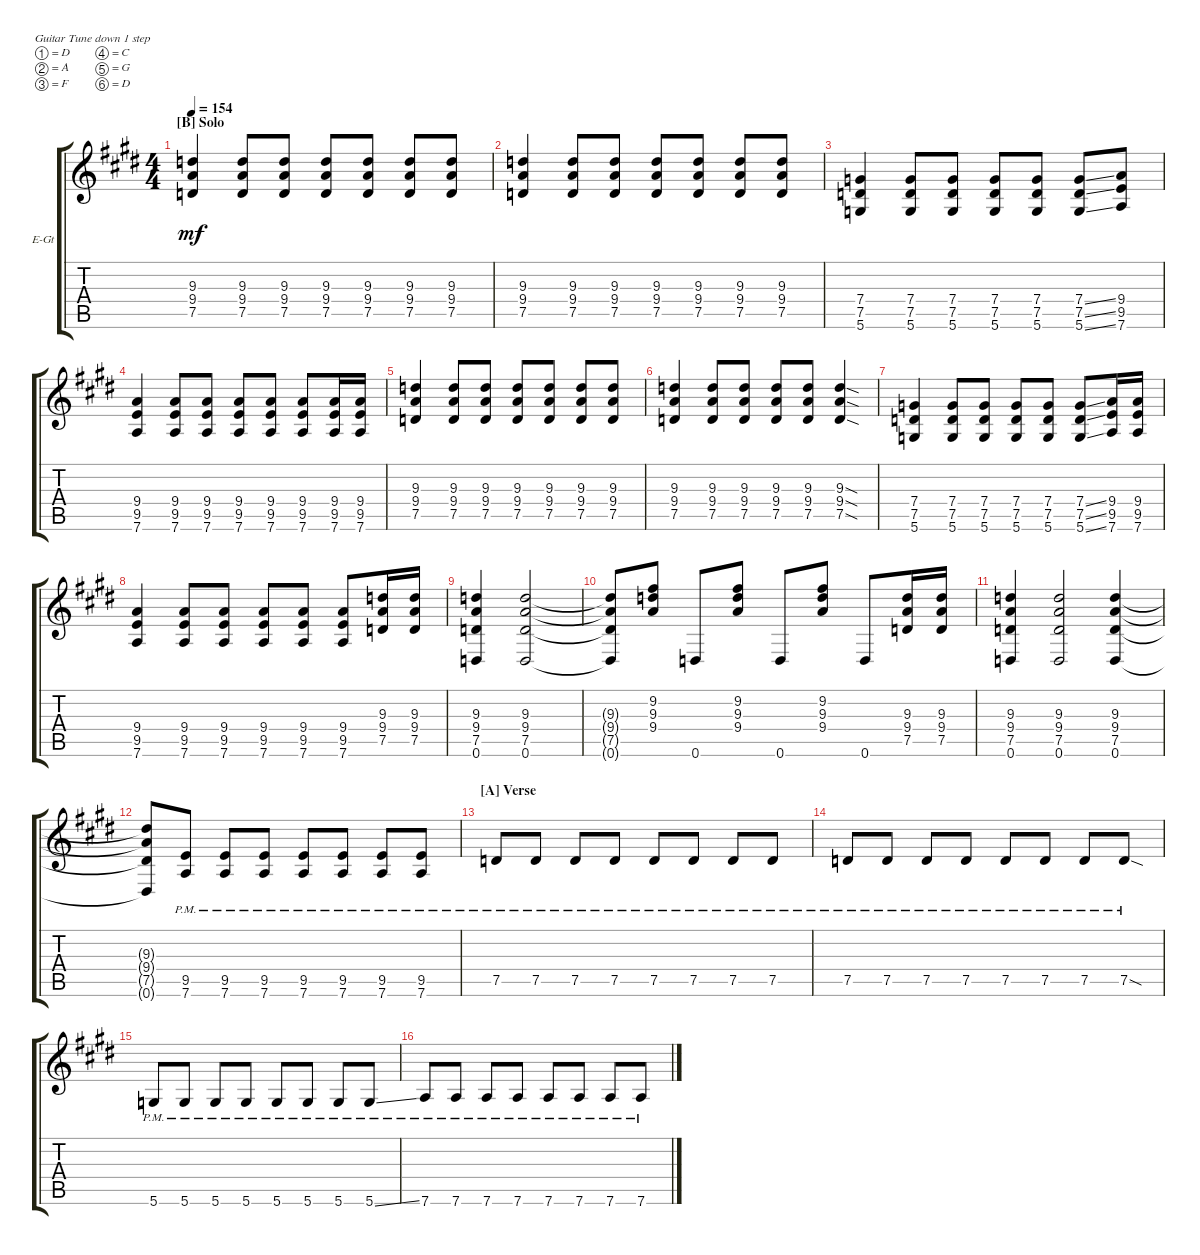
\defaultSystemsLayout 4
\bracketExtendMode groupsimilarinstruments
\firstSystemTrackNameOrientation horizontal
\otherSystemsTrackNameOrientation horizontal
\track ("Michael Poulsen" "E-Gt") {instrument distortionguitar}
\staff {score tabs}
\tuning (D4 A3 F3 C3 G2 D2)
\ts (4 4)
\section ("B" "Solo")
\tempo 154
\clef g2
\ks e
(7.5 9.4 9.3).4{dy mf} (7.5 9.4 9.3).8 (7.5 9.4 9.3).8 (7.5 9.4 9.3).8 (7.5 9.4 9.3).8 (7.5 9.4 9.3).8 (7.5 9.4 9.3).8 |
(7.5 9.4 9.3).4 (7.5 9.4 9.3).8 (7.5 9.4 9.3).8 (7.5 9.4 9.3).8 (7.5 9.4 9.3).8 (7.5 9.4 9.3).8 (7.5 9.4 9.3).8 |
(5.6 7.5 7.4).4 (5.6 7.5 7.4).8 (5.6 7.5 7.4).8 (5.6 7.5 7.4).8 (5.6 7.5 7.4).8 (5.6{ss} 7.5{ss} 7.4{ss}).8 (7.6 9.5 9.4).8 |
(7.6 9.5 9.4).4 (7.6 9.5 9.4).8 (7.6 9.5 9.4).8 (7.6 9.5 9.4).8 (7.6 9.5 9.4).8 (7.6 9.5 9.4).8 (7.6 9.5 9.4).16 (7.6 9.5 9.4).16 |
(7.5 9.4 9.3).4 (7.5 9.4 9.3).8 (7.5 9.4 9.3).8 (7.5 9.4 9.3).8 (7.5 9.4 9.3).8 (7.5 9.4 9.3).8 (7.5 9.4 9.3).8 |
(7.5 9.4 9.3).4 (9.3 9.4 7.5).8 (9.3 9.4 7.5).8 (9.3 9.4 7.5).8 (9.3 9.4 7.5).8 (9.3{sod} 9.4{sod} 7.5{sod}).4 |
(5.6 7.5 7.4).4 (7.4 7.5 5.6).8 (7.4 7.5 5.6).8 (7.4 7.5 5.6).8 (7.4 7.5 5.6).8 (7.4{ss} 7.5{ss} 5.6{ss}).8 (7.6 9.5 9.4).16 (7.6 9.5 9.4).16 |
(9.4 9.5 7.6).4 (7.6 9.4 9.5).8 (7.6 9.5 9.4).8 (9.4 9.5 7.6).8 (9.4 9.5 7.6).8 (7.6 9.5 9.4).8 (7.5 9.4 9.3).16 (7.5 9.4 9.3).16 |
(0.6 7.5 9.4 9.3).4 (9.3 9.4 7.5 0.6).2 |
(9.3{t} 9.4{t} 7.5{t} 0.6{t}).8 (9.4 9.3 9.2).8 0.6.8 (9.4 9.3 9.2).8 0.6.8 (9.4 9.3 9.2).8 0.6.8 (7.5 9.3 9.4).16 (7.5 9.4 9.3).16 |
(9.3 9.4 7.5 0.6).4 (0.6 7.5 9.4 9.3).2 (9.3 9.4 7.5 0.6).4 |
(9.3{t} 9.4{t} 7.5{t} 0.6{t}).8 (7.6{pm} 9.5{pm}).8 (7.6{pm} 9.5{pm}).8 (7.6{pm} 9.5{pm}).8 (7.6{pm} 9.5{pm}).8 (7.6{pm} 9.5{pm}).8 (7.6{pm} 9.5{pm}).8 (7.6{pm} 9.5{pm}).8 |
\section ("A" "Verse")
7.5{pm}.8 7.5{pm}.8 7.5{pm}.8 7.5{pm}.8 7.5{pm}.8 7.5{pm}.8 7.5{pm}.8 7.5{pm}.8 |
7.5{pm}.8 7.5{pm}.8 7.5{pm}.8 7.5{pm}.8 7.5{pm}.8 7.5{pm}.8 7.5{pm}.8 7.5{sod pm}.8 |
5.6{pm}.8 5.6{pm}.8 5.6{pm}.8 5.6{pm}.8 5.6{pm}.8 5.6{pm}.8 5.6{pm}.8 5.6{ss pm}.8 |
7.6{pm}.8 7.6{pm}.8 7.6{pm}.8 7.6{pm}.8 7.6{pm}.8 7.6{pm}.8 7.6{pm}.8 7.6{pm}.8
